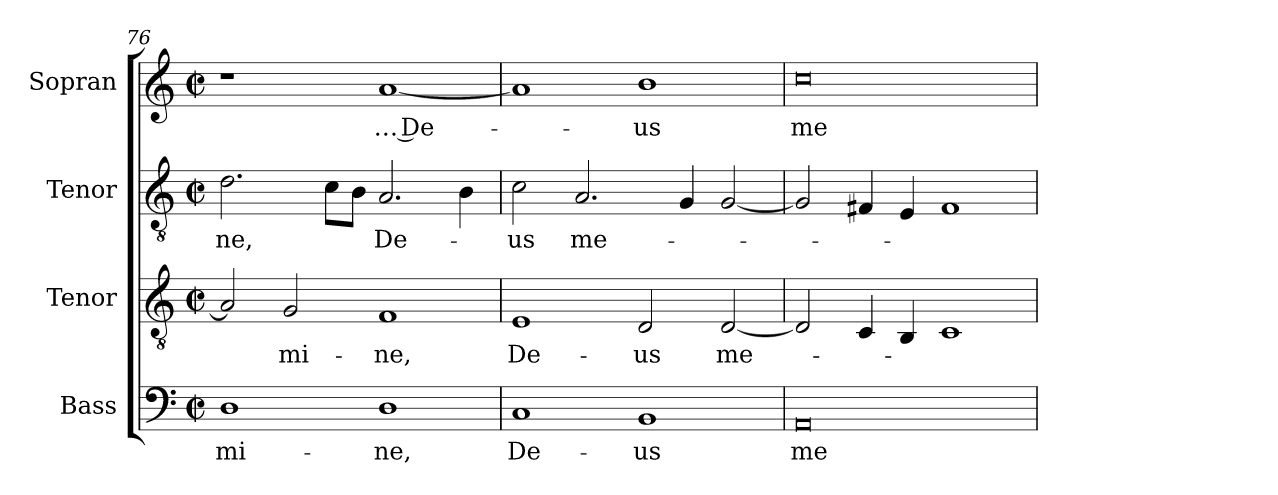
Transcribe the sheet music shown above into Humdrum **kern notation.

**kern	**text	**kern	**text	**kern	**text	**kern	**text
*part4	*part4	*part3	*part3	*part2	*part2	*part1	*part1
*staff4	*staff4	*staff3	*staff3	*staff2	*staff2	*staff1	*staff1
*I"Bass	*	*I"Tenor	*	*I"Tenor	*	*I"Sopran	*
*	*	*I'Tenor	*	*	*	*	*
!!LO:LB:g=z
*clefF4	*	*clefGv2	*	*clefGv2	*	*clefG2	*
*	*	*ITrd7c12	*	*ITrd7c12	*	*	*
*k[]	*	*k[]	*	*k[]	*	*k[]	*
*M2/2	*	*M2/2	*	*M2/2	*	*M2/2	*
*met(c|)	*	*met(c|)	*	*met(c|)	*	*met(c|)	*
=76	=76	=76	=76	=76	=76	=76	=76
!	!LO:LY:b:color=#000000	!	!	!	!	!	!
!	!	!	!	!	!LO:LY:b:color=#000000	!	!
1Di	-mi-	2AAi/]	.	2.Di\	-ne,	1r	.
!	!	!	!LO:LY:b:color=#000000	!	!	!	!
.	.	2GGi/	-mi-	.	.	.	.
.	.	.	.	8Ci\L	.	.	.
.	.	.	.	8BBi\J	.	.	.
!	!LO:LY:b:color=#000000	!	!	!	!	!	!
!	!	!	!LO:LY:b:color=#000000	!	!	!	!
!	!	!	!	!	!LO:LY:b:color=#000000	!	!
!	!	!	!	!	!	!	!LO:LY:b:color=#000000
1Di	-ne,	1FFi	-ne,	2.AAi/	De-	[<1ai	… De-
.	.	.	.	4BBi\	.	.	.
=77	=77	=77	=77	=77	=77	=77	=77
!	!LO:LY:b:color=#000000	!	!	!	!	!	!
!	!	!	!LO:LY:b:color=#000000	!	!	!	!
!	!	!	!	!	!LO:LY:b:color=#000000	!	!
1Ci	De-	1EEi	De-	2Ci\	-us	1ai]	.
!	!	!	!	!	!LO:LY:b:color=#000000	!	!
.	.	.	.	2.AAi/	me-	.	.
!	!LO:LY:b:color=#000000	!	!	!	!	!	!
!	!	!	!LO:LY:b:color=#000000	!	!	!	!
!	!	!	!	!	!	!	!LO:LY:b:color=#000000
1BBi	-us	2DDi/	-us	.	.	1bi	-us
.	.	.	.	4GGi/	.	.	.
!	!	!	!LO:LY:b:color=#000000	!	!	!	!
.	.	[<2DDi/	me-	[<2GGi/	.	.	.
=78	=78	=78	=78	=78	=78	=78	=78
!	!LO:LY:b:color=#000000	!	!	!	!	!	!
!	!	!	!	!	!	!	!LO:LY:b:color=#000000
0AAi	me-	2DDi/]	.	2GGi/]	.	0cci	me-
.	.	4CCi/	.	4FF#Xi/	.	.	.
.	.	4BBBi/	.	4EEi/	.	.	.
.	.	1CCi	.	1FF#i	.	.	.
=	=	=	=	=	=	=	=
*-	*-	*-	*-	*-	*-	*-	*-
